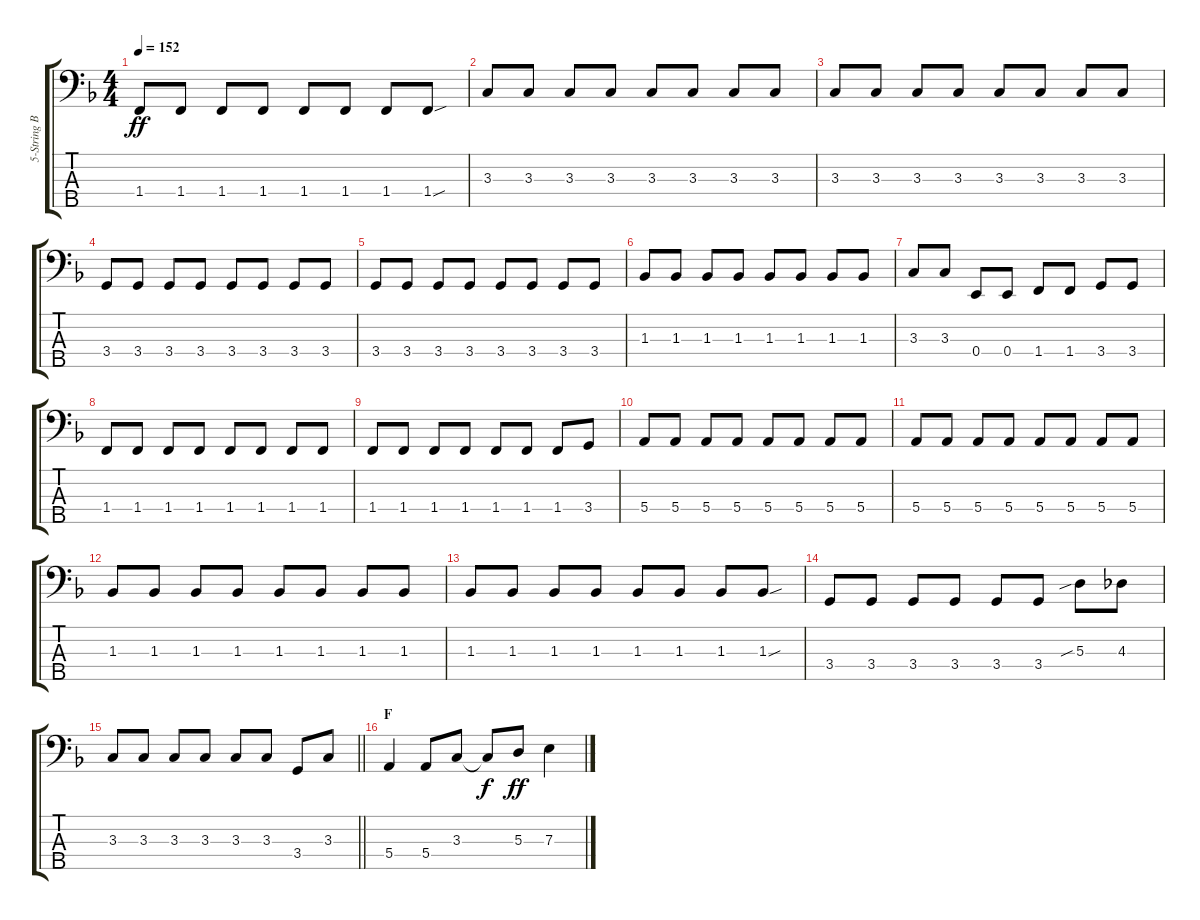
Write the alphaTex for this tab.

\track ("5-String Bass" "5-String B") {instrument electricbasspick}
\staff {score tabs}
\tuning (G2 D2 A1 E1 B0) {hide}
\ts (4 4)
\tempo 152
\clef f4
\ks f
1.4.8{dy ff} 1.4.8 1.4.8 1.4.8 1.4.8 1.4.8 1.4.8 1.4{sou}.8 |
3.3.8 3.3.8 3.3.8 3.3.8 3.3.8 3.3.8 3.3.8 3.3.8 |
3.3.8 3.3.8 3.3.8 3.3.8 3.3.8 3.3.8 3.3.8 3.3.8 |
3.4.8 3.4.8 3.4.8 3.4.8 3.4.8 3.4.8 3.4.8 3.4.8 |
3.4.8 3.4.8 3.4.8 3.4.8 3.4.8 3.4.8 3.4.8 3.4.8 |
1.3.8 1.3.8 1.3.8 1.3.8 1.3.8 1.3.8 1.3.8 1.3.8 |
3.3.8 3.3.8 0.4.8 0.4.8 1.4.8 1.4.8 3.4.8 3.4.8 |
1.4.8 1.4.8 1.4.8 1.4.8 1.4.8 1.4.8 1.4.8 1.4.8 |
1.4.8 1.4.8 1.4.8 1.4.8 1.4.8 1.4.8 1.4.8 3.4.8 |
5.4.8 5.4.8 5.4.8 5.4.8 5.4.8 5.4.8 5.4.8 5.4.8 |
5.4.8 5.4.8 5.4.8 5.4.8 5.4.8 5.4.8 5.4.8 5.4.8 |
1.3.8 1.3.8 1.3.8 1.3.8 1.3.8 1.3.8 1.3.8 1.3.8 |
1.3.8 1.3.8 1.3.8 1.3.8 1.3.8 1.3.8 1.3.8 1.3{sou}.8 |
3.4.8 3.4.8 3.4.8 3.4.8 3.4.8 3.4.8 5.3{sib}.8 4.3.8 |
\barLineRight lightlight
3.3.8 3.3.8 3.3.8 3.3.8 3.3.8 3.3.8 3.4.8 3.3.8 |
\section ("" "F")
5.4.4 5.4.8 3.3.8 3.3{t}.8{dy f} 5.3.8{dy ff} 7.3.4
